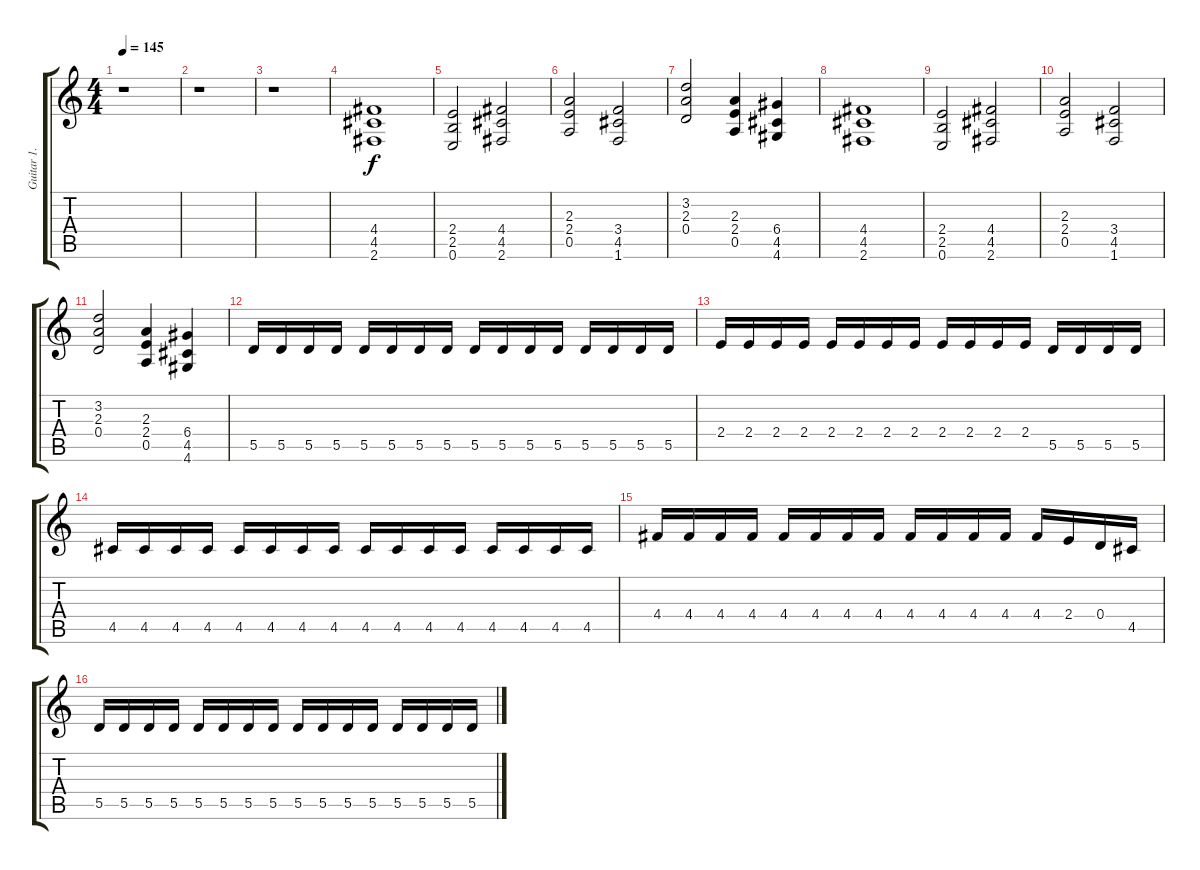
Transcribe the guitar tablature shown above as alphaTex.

\track ("Guitar 1." "Guitar 1.") {instrument overdrivenguitar}
\staff {score tabs}
\tuning (E4 B3 G3 D3 A2 E2) {hide}
\ts (4 4)
\tempo 145
\clef g2
\ks c
r.1{dy f} |
r.1 |
r.1 |
(4.4 4.5 2.6).1 |
(2.4 2.5 0.6).2 (4.4 4.5 2.6).2 |
(2.3 2.4 0.5).2 (3.4 4.5 1.6).2 |
(3.2 2.3 0.4).2 (2.3 2.4 0.5).4 (6.4 4.5 4.6).4 |
(4.4 4.5 2.6).1 |
(2.4 2.5 0.6).2 (4.4 4.5 2.6).2 |
(2.3 2.4 0.5).2 (3.4 4.5 1.6).2 |
(3.2 2.3 0.4).2 (2.3 2.4 0.5).4 (6.4 4.5 4.6).4 |
5.5.16 5.5.16 5.5.16 5.5.16 5.5.16 5.5.16 5.5.16 5.5.16 5.5.16 5.5.16 5.5.16 5.5.16 5.5.16 5.5.16 5.5.16 5.5.16 |
2.4.16 2.4.16 2.4.16 2.4.16 2.4.16 2.4.16 2.4.16 2.4.16 2.4.16 2.4.16 2.4.16 2.4.16 5.5.16 5.5.16 5.5.16 5.5.16 |
4.5.16 4.5.16 4.5.16 4.5.16 4.5.16 4.5.16 4.5.16 4.5.16 4.5.16 4.5.16 4.5.16 4.5.16 4.5.16 4.5.16 4.5.16 4.5.16 |
4.4.16 4.4.16 4.4.16 4.4.16 4.4.16 4.4.16 4.4.16 4.4.16 4.4.16 4.4.16 4.4.16 4.4.16 4.4.16 2.4.16 0.4.16 4.5.16 |
5.5.16 5.5.16 5.5.16 5.5.16 5.5.16 5.5.16 5.5.16 5.5.16 5.5.16 5.5.16 5.5.16 5.5.16 5.5.16 5.5.16 5.5.16 5.5.16
